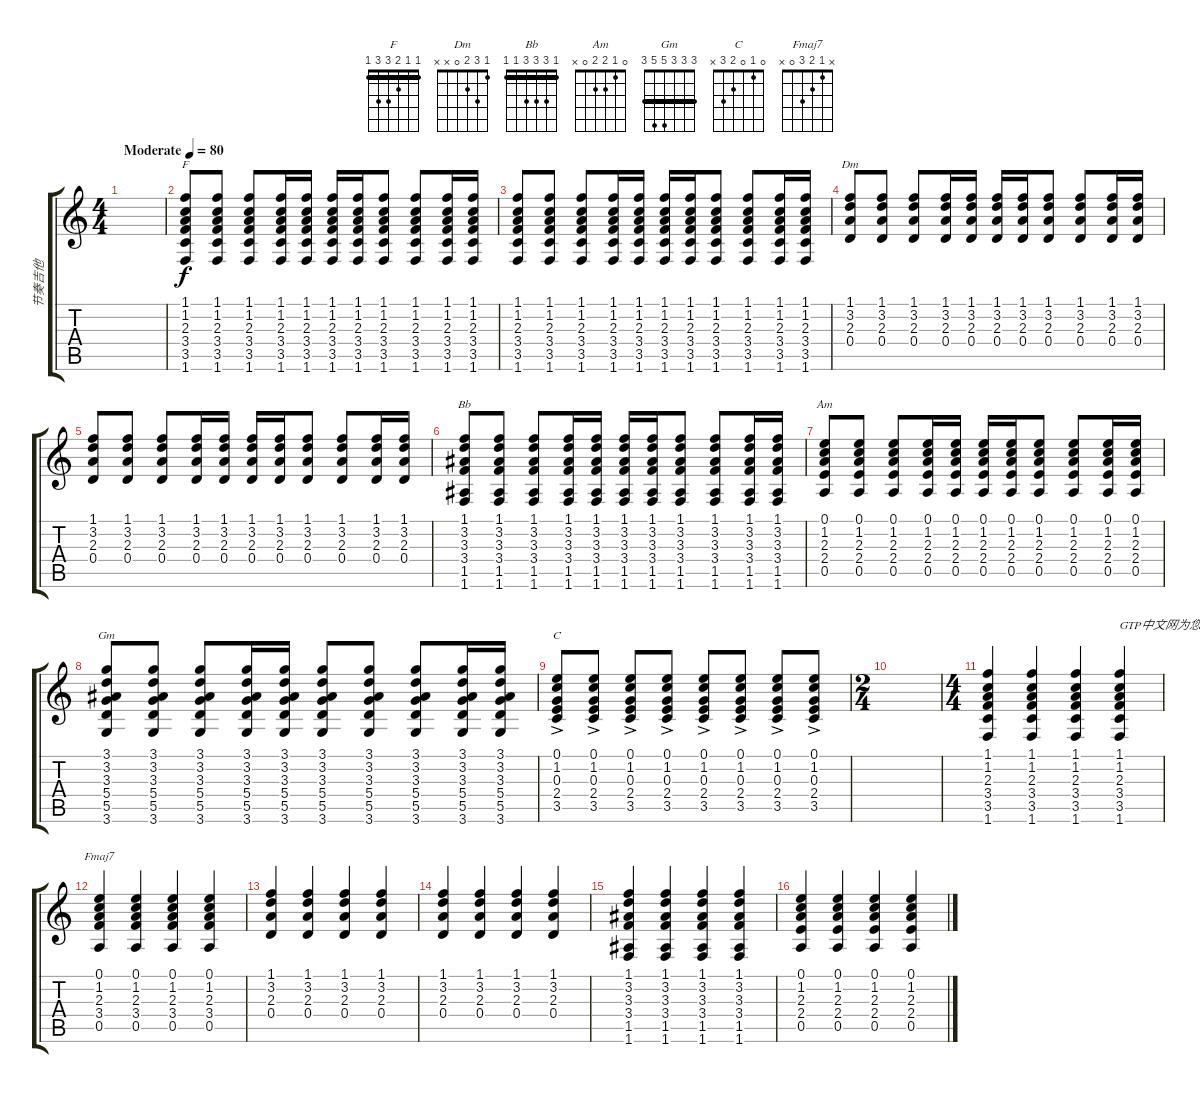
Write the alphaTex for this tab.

\track ("节奏吉他" "节奏吉他") {instrument acousticguitarsteel}
\staff {score tabs}
\tuning (E4 B3 G3 D3 A2 E2) {hide}
\chord ("F" 1 1 2 3 3 1) {barre 1}
\chord ("Dm" 1 3 2 0 x x)
\chord ("Bb" 1 3 3 3 1 1) {barre 1}
\chord ("Am" 0 1 2 2 0 x)
\chord ("Gm" 3 3 3 5 5 3) {barre 3}
\chord ("C" 0 1 0 2 3 x)
\chord ("Fmaj7" x 1 2 3 0 x)
\ts (4 4)
\tempo (80 "Moderate")
\clef g2
\ks c
|
(1.1 1.2 2.3 3.4 3.5 1.6).8{ch "F"} (1.1 1.2 2.3 3.4 3.5 1.6).8 (1.1 1.2 2.3 3.4 3.5 1.6).8 (1.1 1.2 2.3 3.4 3.5 1.6).16 (1.1 1.2 2.3 3.4 3.5 1.6).16 (1.1 1.2 2.3 3.4 3.5 1.6).16 (1.1 1.2 2.3 3.4 3.5 1.6).16 (1.1 1.2 2.3 3.4 3.5 1.6).8 (1.1 1.2 2.3 3.4 3.5 1.6).8 (1.1 1.2 2.3 3.4 3.5 1.6).16 (1.1 1.2 2.3 3.4 3.5 1.6).16 |
(1.1 1.2 2.3 3.4 3.5 1.6).8 (1.1 1.2 2.3 3.4 3.5 1.6).8 (1.1 1.2 2.3 3.4 3.5 1.6).8 (1.1 1.2 2.3 3.4 3.5 1.6).16 (1.1 1.2 2.3 3.4 3.5 1.6).16 (1.1 1.2 2.3 3.4 3.5 1.6).16 (1.1 1.2 2.3 3.4 3.5 1.6).16 (1.1 1.2 2.3 3.4 3.5 1.6).8 (1.1 1.2 2.3 3.4 3.5 1.6).8 (1.1 1.2 2.3 3.4 3.5 1.6).16 (1.1 1.2 2.3 3.4 3.5 1.6).16 |
(1.1 3.2 2.3 0.4).8{ch "Dm"} (1.1 3.2 2.3 0.4).8 (1.1 3.2 2.3 0.4).8 (1.1 3.2 2.3 0.4).16 (1.1 3.2 2.3 0.4).16 (1.1 3.2 2.3 0.4).16 (1.1 3.2 2.3 0.4).16 (1.1 3.2 2.3 0.4).8 (1.1 3.2 2.3 0.4).8 (1.1 3.2 2.3 0.4).16 (1.1 3.2 2.3 0.4).16 |
(1.1 3.2 2.3 0.4).8 (1.1 3.2 2.3 0.4).8 (1.1 3.2 2.3 0.4).8 (1.1 3.2 2.3 0.4).16 (1.1 3.2 2.3 0.4).16 (1.1 3.2 2.3 0.4).16 (1.1 3.2 2.3 0.4).16 (1.1 3.2 2.3 0.4).8 (1.1 3.2 2.3 0.4).8 (1.1 3.2 2.3 0.4).16 (1.1 3.2 2.3 0.4).16 |
(1.1 3.2 3.3 3.4 1.5 1.6).8{ch "Bb"} (1.1 3.2 3.3 3.4 1.5 1.6).8 (1.1 3.2 3.3 3.4 1.5 1.6).8 (1.1 3.2 3.3 3.4 1.5 1.6).16 (1.1 3.2 3.3 3.4 1.5 1.6).16 (1.1 3.2 3.3 3.4 1.5 1.6).16 (1.1 3.2 3.3 3.4 1.5 1.6).16 (1.1 3.2 3.3 3.4 1.5 1.6).8 (1.1 3.2 3.3 3.4 1.5 1.6).8 (1.1 3.2 3.3 3.4 1.5 1.6).16 (1.1 3.2 3.3 3.4 1.5 1.6).16 |
(0.1 1.2 2.3 2.4 0.5).8{ch "Am"} (0.1 1.2 2.3 2.4 0.5).8 (0.1 1.2 2.3 2.4 0.5).8 (0.1 1.2 2.3 2.4 0.5).16 (0.1 1.2 2.3 2.4 0.5).16 (0.1 1.2 2.3 2.4 0.5).16 (0.1 1.2 2.3 2.4 0.5).16 (0.1 1.2 2.3 2.4 0.5).8 (0.1 1.2 2.3 2.4 0.5).8 (0.1 1.2 2.3 2.4 0.5).16 (0.1 1.2 2.3 2.4 0.5).16 |
(3.1 3.2 3.3 5.4 5.5 3.6).8{ch "Gm"} (3.1 3.2 3.3 5.4 5.5 3.6).8 (3.1 3.2 3.3 5.4 5.5 3.6).8 (3.1 3.2 3.3 5.4 5.5 3.6).16 (3.1 3.2 3.3 5.4 5.5 3.6).16 (3.1 3.2 3.3 5.4 5.5 3.6).8 (3.1 3.2 3.3 5.4 5.5 3.6).8 (3.1 3.2 3.3 5.4 5.5 3.6).8 (3.1 3.2 3.3 5.4 5.5 3.6).16 (3.1 3.2 3.3 5.4 5.5 3.6).16 |
(0.1{ac} 1.2{ac} 0.3{ac} 2.4{ac} 3.5{ac}).8{ch "C"} (0.1{ac} 1.2{ac} 0.3{ac} 2.4{ac} 3.5{ac}).8 (0.1{ac} 1.2{ac} 0.3{ac} 2.4{ac} 3.5{ac}).8 (0.1{ac} 1.2{ac} 0.3{ac} 2.4{ac} 3.5{ac}).8 (0.1{ac} 1.2{ac} 0.3{ac} 2.4{ac} 3.5{ac}).8 (0.1{ac} 1.2{ac} 0.3{ac} 2.4{ac} 3.5{ac}).8 (0.1{ac} 1.2{ac} 0.3{ac} 2.4{ac} 3.5{ac}).8 (0.1{ac} 1.2{ac} 0.3{ac} 2.4{ac} 3.5{ac}).8 |
\ts (2 4)
|
\ts (4 4)
(1.1 1.2 2.3 3.4 3.5 1.6).4 (1.1 1.2 2.3 3.4 3.5 1.6).4 (1.1 1.2 2.3 3.4 3.5 1.6).4 (1.1 1.2 2.3 3.4 3.5 1.6).4{txt "GTP中文网为您提供优秀的谱子"} |
(0.1 1.2 2.3 3.4 0.5).4{ch "Fmaj7"} (0.1 1.2 2.3 3.4 0.5).4 (0.1 1.2 2.3 3.4 0.5).4 (0.1 1.2 2.3 3.4 0.5).4 |
(1.1 3.2 2.3 0.4).4 (1.1 3.2 2.3 0.4).4 (1.1 3.2 2.3 0.4).4 (1.1 3.2 2.3 0.4).4 |
(1.1 3.2 2.3 0.4).4 (1.1 3.2 2.3 0.4).4 (1.1 3.2 2.3 0.4).4 (1.1 3.2 2.3 0.4).4 |
(1.1 3.2 3.3 3.4 1.5 1.6).4 (1.1 3.2 3.3 3.4 1.5 1.6).4 (1.1 3.2 3.3 3.4 1.5 1.6).4 (1.1 3.2 3.3 3.4 1.5 1.6).4 |
(0.1 1.2 2.3 2.4 0.5).4 (0.1 1.2 2.3 2.4 0.5).4 (0.1 1.2 2.3 2.4 0.5).4 (0.1 1.2 2.3 2.4 0.5).4
